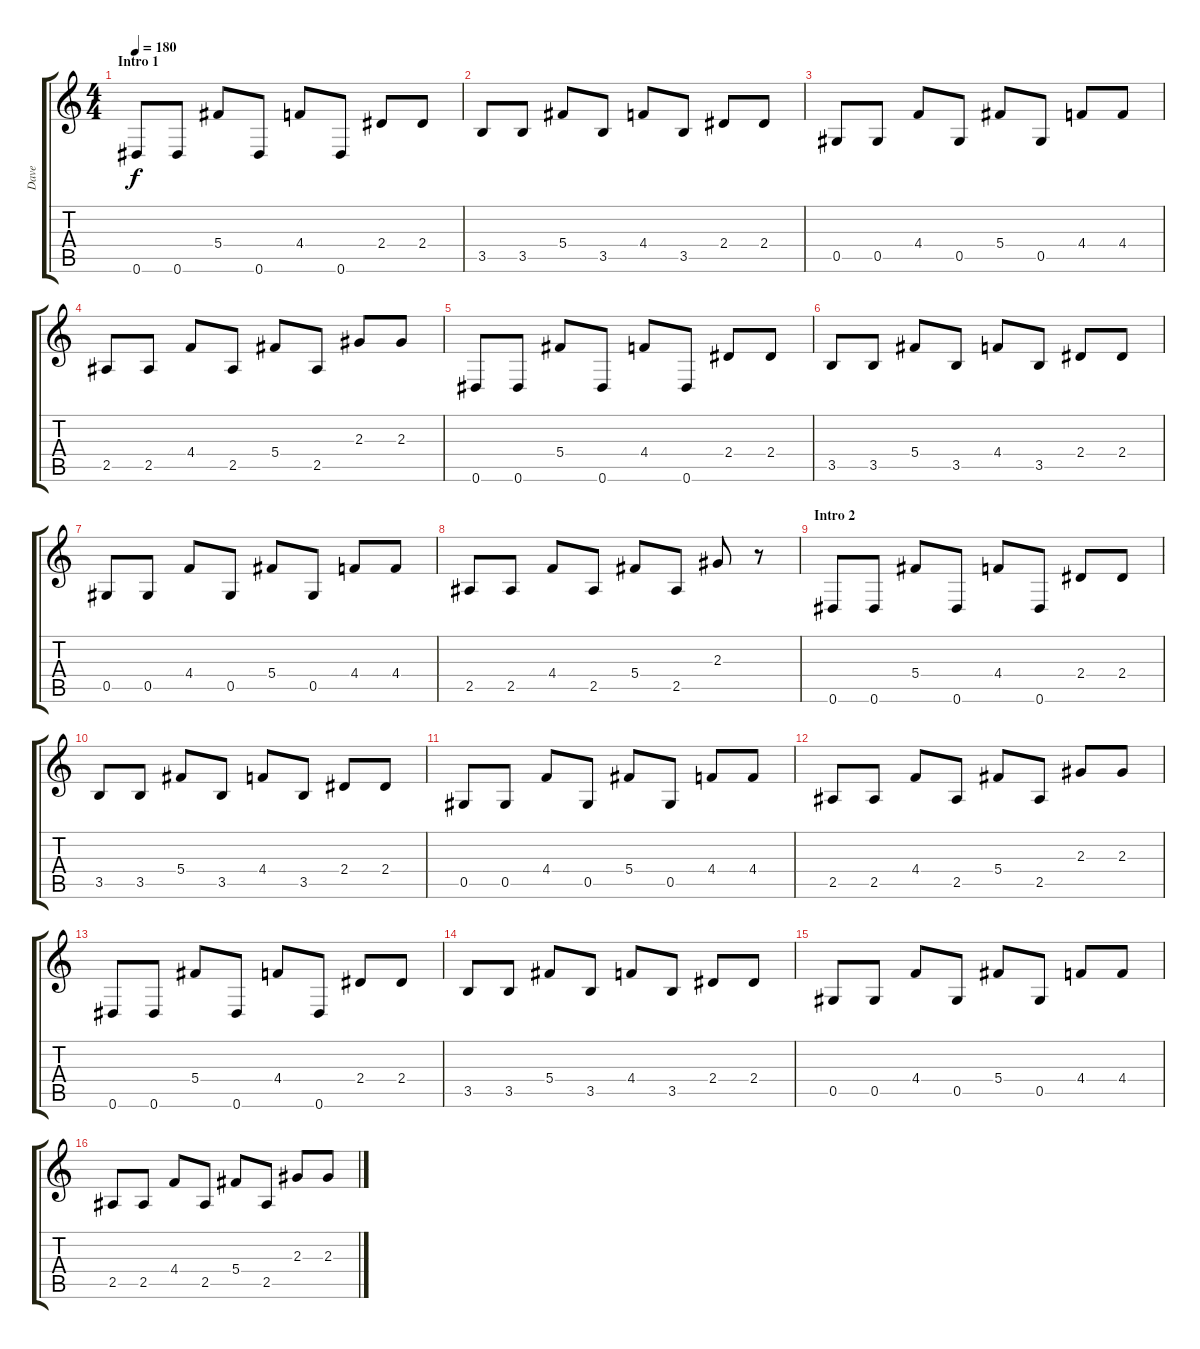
\track ("Dave" "Dave") {instrument overdrivenguitar}
\staff {score tabs}
\tuning (Eb4 Bb3 Gb3 Db3 Ab2 Eb2) {hide}
\ts (4 4)
\section ("" "Intro 1")
\tempo 180
\clef g2
\ks c
0.6.8{dy f instrument overdrivenguitar} 0.6.8 5.4.8 0.6.8 4.4.8 0.6.8 2.4.8 2.4.8 |
3.5.8 3.5.8 5.4.8 3.5.8 4.4.8 3.5.8 2.4.8 2.4.8 |
0.5.8 0.5.8 4.4.8 0.5.8 5.4.8 0.5.8 4.4.8 4.4.8 |
2.5.8 2.5.8 4.4.8 2.5.8 5.4.8 2.5.8 2.3.8 2.3.8 |
0.6.8 0.6.8 5.4.8 0.6.8 4.4.8 0.6.8 2.4.8 2.4.8 |
3.5.8 3.5.8 5.4.8 3.5.8 4.4.8 3.5.8 2.4.8 2.4.8 |
0.5.8 0.5.8 4.4.8 0.5.8 5.4.8 0.5.8 4.4.8 4.4.8 |
2.5.8 2.5.8 4.4.8 2.5.8 5.4.8 2.5.8 2.3.8 r.8 |
\section ("" "Intro 2")
0.6.8 0.6.8 5.4.8 0.6.8 4.4.8 0.6.8 2.4.8 2.4.8 |
3.5.8 3.5.8 5.4.8 3.5.8 4.4.8 3.5.8 2.4.8 2.4.8 |
0.5.8 0.5.8 4.4.8 0.5.8 5.4.8 0.5.8 4.4.8 4.4.8 |
2.5.8 2.5.8 4.4.8 2.5.8 5.4.8 2.5.8 2.3.8 2.3.8 |
0.6.8 0.6.8 5.4.8 0.6.8 4.4.8 0.6.8 2.4.8 2.4.8 |
3.5.8 3.5.8 5.4.8 3.5.8 4.4.8 3.5.8 2.4.8 2.4.8 |
0.5.8 0.5.8 4.4.8 0.5.8 5.4.8 0.5.8 4.4.8 4.4.8 |
2.5.8 2.5.8 4.4.8 2.5.8 5.4.8 2.5.8 2.3.8 2.3.8
